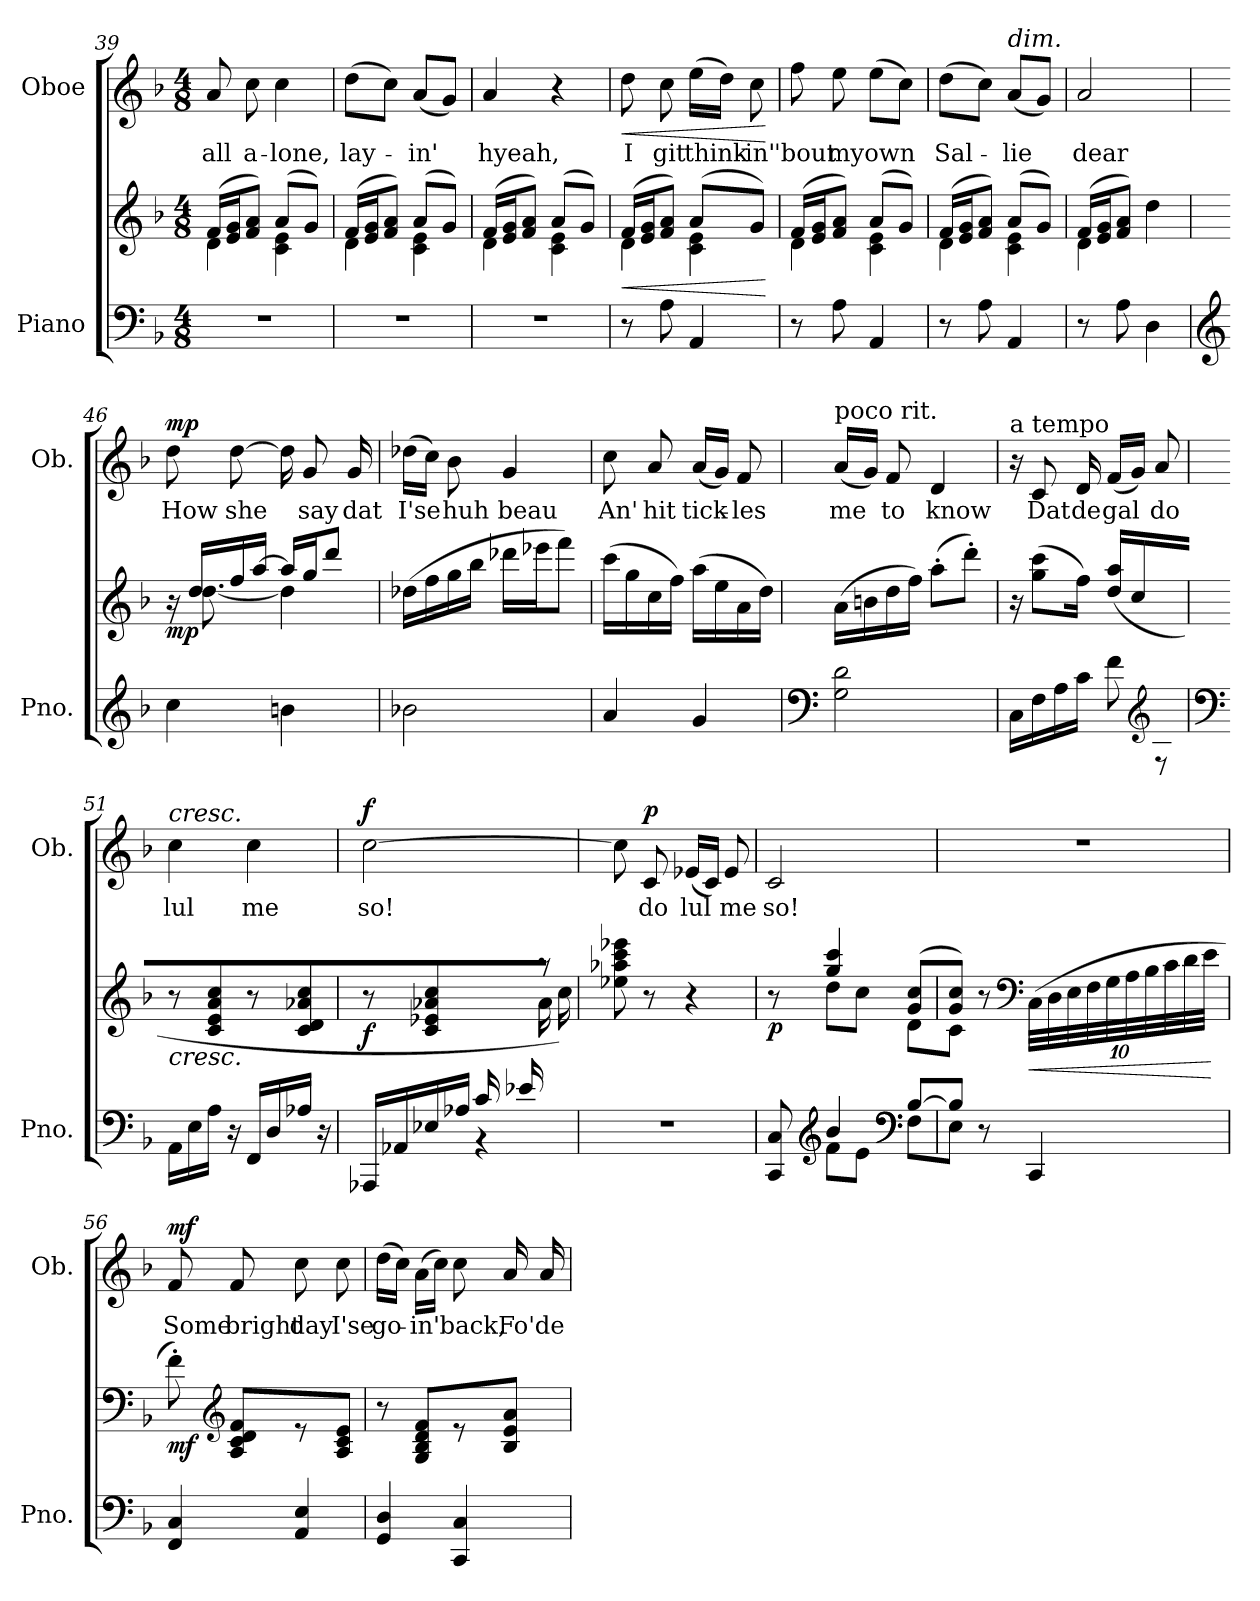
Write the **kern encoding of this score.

**kern	**kern	**dynam	**kern	**text	**dynam
*part2	*part2	*part2	*part1	*part1	*part1
*staff3	*staff2	*staff2/3	*staff1	*staff1	*staff1
*I"Piano	*	*	*I"Oboe	*	*
*I'Pno.	*	*	*I'Ob.	*	*
*clefF4	*clefG2	*	*clefG2	*	*
*k[b-]	*k[b-]	*	*k[b-]	*	*
*M4/8	*M4/8	*	*M4/8	*	*
=39	=39	=39	=39	=39	=39
*	*^	*	*	*	*
!	!	!	!	!	!LO:LY:b	!
2r	(16f/LL	4d\	.	8a/	all	.
.	16e/ 16g/J	.	.	.	.	.
!	!	!	!	!	!LO:LY:b	!
.	8f/ 8a/J)	.	.	8cc\	a-	.
!	!	!	!	!	!LO:LY:b	!
.	(8a/L	4c\ 4e\	.	4cc\	-lone,	.
.	8g/J)	.	.	.	.	.
=40	=40	=40	=40	=40	=40	=40
!	!	!	!	!	!LO:LY:b	!
2r	(16f/LL	4d\	.	(8dd\L	lay-	.
.	16e/ 16g/J	.	.	.	.	.
.	8f/ 8a/J)	.	.	8cc\J)	.	.
!	!	!	!	!	!LO:LY:b	!
.	(8a/L	4c\ 4e\	.	(8a/L	-in'	.
.	8g/J)	.	.	8g/J)	.	.
=41	=41	=41	=41	=41	=41	=41
!	!	!	!	!	!LO:LY:b	!
2r	(16f/LL	4d\	.	4a/	hyeah,	.
.	16e/ 16g/J	.	.	.	.	.
.	8f/ 8a/J)	.	.	.	.	.
.	(8a/L	4c\ 4e\	.	4r	.	.
.	8g/J)	.	.	.	.	.
=42	=42	=42	=42	=42	=42	=42
!	!	!	!LO:HP:b	!	!LO:LY:b	!LO:HP:b
8r	(16f/LL	4d\	<	8dd\	I	<
.	16e/ 16g/J	.	.	.	.	.
!	!	!	!	!	!LO:LY:b	!
8A\	8f/ 8a/J)	.	.	8cc\	git	.
!	!	!	!	!	!LO:LY:b	!
4AA/	(8a/L	4c\ 4e\	.	(16ee\LL	think-	.
.	.	.	.	16dd\JJ)	.	.
!	!	!	!	!	!LO:LY:b	!
.	8g/J)	.	.	8cc\	-in'	.
*	*v	*v	*	*	*	*
.	.	[	.	.	[
!!LO:LB:g=z
=43	=43	=43	=43	=43	=43
*	*^	*	*	*	*
!	!	!	!	!	!LO:LY:b	!
8r	(16f/LL	4d\	.	8ff\	'bout	.
.	16e/ 16g/J	.	.	.	.	.
!	!	!	!	!	!LO:LY:b	!
8A\	8f/ 8a/J)	.	.	8ee\	my	.
!	!	!	!	!	!LO:LY:b	!
4AA/	(8a/L	4c\ 4e\	.	(8ee\L	own	.
.	8g/J)	.	.	8cc\J)	.	.
=44	=44	=44	=44	=44	=44	=44
!	!	!	!	!	!LO:LY:b	!
8r	(16f/LL	4d\	.	(8dd\L	Sal-	.
.	16e/ 16g/J	.	.	.	.	.
8A\	8f/ 8a/J)	.	.	8cc\J)	.	.
!	!	!	!	!LO:TX:a:i:t=dim.	!	!
!	!	!	!	!	!LO:LY:b	!
4AA/	(8a/L	4c\ 4e\	.	(8a/L	-lie	.
.	8g/J)	.	.	8g/J)	.	.
=45	=45	=45	=45	=45	=45	=45
!	!	!	!	!	!LO:LY:b	!
8r	(16f/LL	4d\	.	2a/	dear	.
.	16e/ 16g/J	.	.	.	.	.
8A\	8f/ 8a/J)	.	.	.	.	.
4D\	4dd\	4ryy	.	.	.	.
=46	=46	=46	=46	=46	=46	=46
*clefG2	*	*	*	*	*	*
!	!	!	!LO:DY:b	!	!LO:LY:b	!LO:DY:a
4cc\	16r	16ryy	mp	8dd\	How	mp
.	16dd/LL	[8.dd\	.	.	.	.
!	!	!	!	!	!LO:LY:b	!
.	16ff/	.	.	[8dd\	she	.
.	[16aa/JJ	.	.	.	.	.
4bn\	16aa/LL]	4dd\]	.	16dd\]	.	.
!	!	!	!	!	!LO:LY:b	!
.	16gg/J	.	.	8g/	say	.
.	8ddd/J	.	.	.	.	.
!	!	!	!	!	!LO:LY:b	!
.	.	.	.	16g/	dat	.
*	*v	*v	*	*	*	*
=47	=47	=47	=47	=47	=47
!	!	!	!	!LO:LY:b	!
2b-X\	(16dd-X\LL	.	(16dd-X\LL	I'se	.
.	16ff\	.	16cc\JJ)	.	.
!	!	!	!	!LO:LY:b	!
.	16gg\	.	8b-\	huh	.
.	16bb-\JJ	.	.	.	.
!	!	!	!	!LO:LY:b	!
.	16ddd-X\LL	.	4g/	beau	.
.	16eee-X\J	.	.	.	.
.	8fff\J)	.	.	.	.
!!LO:PB:g=z
=48	=48	=48	=48	=48	=48
!	!	!	!	!LO:LY:b	!
4a/	(16ccc\LL	.	8cc\	An'	.
.	16gg\	.	.	.	.
!	!	!	!	!LO:LY:b	!
.	16cc\	.	8a/	hit	.
.	16ff\JJ)	.	.	.	.
!	!	!	!	!LO:LY:b	!
4g/	(16aa\LL	.	(16a/LL	tick-	.
.	16ee\	.	16g/JJ)	.	.
!	!	!	!	!LO:LY:b	!
.	16a\	.	8f/	-les	.
.	16dd\JJ)	.	.	.	.
=49	=49	=49	=49	=49	=49
*clefF4	*	*	*	*	*
!	!	!	!LO:TX:a:t=poco rit.	!	!
!	!	!	!	!LO:LY:b	!
2G\ 2d\	(16a\LL	.	(16a/LL	me	.
.	16bn\	.	16g/JJ)	.	.
!	!	!	!	!LO:LY:b	!
.	16dd\	.	8f/	to	.
.	16ff\JJ)	.	.	.	.
!	!	!	!	!LO:LY:b	!
.	(8aa'\L	.	4d/	know	.
.	8ddd'\J)	.	.	.	.
=50	=50	=50	=50	=50	=50
*^	*	*	*	*	*
!	!	!	!	!LO:TX:a:t=a tempo	!	!
4.ryy	16C\LL	16r	.	16r	.	.
!	!	!	!	!	!LO:LY:b	!
.	16F\	(8gg\ 8ccc\L	.	8c/	Dat	.
.	16A\	.	.	.	.	.
!	!	!	!	!	!LO:LY:b	!
.	16c\JJ	16ff\Jk)	.	16d/	de	.
!	!	!	!	!	!LO:LY:b	!
.	8f\	(16dd\ 16aa\LL	.	(16f/LL	gal	.
.	.	16cc\J	.	16g/JJ)	.	.
*clefG2	*	*	*	*	*	*
!	!	!	!	!	!LO:LY:b	!
8c/ 8a/J)	8r	8ryy	.	8a/	do	.
*v	*v	*	*	*	*	*
=51	=51	=51	=51	=51	=51
*clefF4	*	*	*	*	*
*^	*	*	*	*	*
!	!	!	!	!LO:TX:a:i:t=cresc.	!	!
!	!	!LO:TX:b:i:t=cresc.	!	!	!	!
!	!	!	!	!	!LO:LY:b	!
*v	*v	*	*	*	*	*
16AA\LL	8r	.	4cc\	lul	.
16E\	.	.	.	.	.
16A\JJ	8c/ 8e/ 8a/ 8cc/L	.	.	.	.
16r	.	.	.	.	.
!	!	!	!	!LO:LY:b	!
16FF/LL	8r	.	4cc\	me	.
16D/	.	.	.	.	.
16A-X/JJ	8c/ 8d/ 8a-X/ 8cc/J	.	.	.	.
16r	.	.	.	.	.
=52	=52	=52	=52	=52	=52
*^	*^	*	*	*	*
!	!	!	!	!LO:DY:b	!	!LO:LY:b	!LO:DY:a
(<16AAA-X/LL	4ryy	8r	4.ryy	f	[2cc\	so!	f
16AA-X/	.	.	.	.	.	.	.
16E-X/	.	4c/ 4e-X/ 4a-X/ 4cc/	.	.	.	.	.
16A-X/JJ	.	.	.	.	.	.	.
16c/LL	4r	.	.	.	.	.	.
16e-X/	.	.	.	.	.	.	.
8ryy	.	8raa	16a-\	.	.	.	.
.	.	.	16cc\JJ)	.	.	.	.
*v	*v	*	*	*	*	*	*
*	*v	*v	*	*	*	*
!!LO:LB:g=z
=53	=53	=53	=53	=53	=53
2r	8ee-X\ 8aa-X\ 8ccc\ 8eee-X\	.	8cc\]	.	.
!	!	!	!	!LO:LY:b	!LO:DY:a
.	8r	.	8c/	do	p
!	!	!	!	!LO:LY:b	!
.	4r	.	(16e-X/LL	lul	.
.	.	.	16c/JJ)	.	.
!	!	!	!	!LO:LY:b	!
.	.	.	8e-/	me	.
=54	=54	=54	=54	=54	=54
*^	*^	*	*	*	*
!	!	!	!	!LO:DY:b	!	!LO:LY:b	!
8CC/ 8C/	8ryy	8r	8ryy	p	2c/	so!	.
*clefG2	*	*	*	*	*	*	*
4b-/	8f\L	4gg/ 4ccc/	8dd\L	.	.	.	.
.	8e\J	.	8cc\J	.	.	.	.
*clefF4	*	*	*	*	*	*	*
[8B-/L	8F\L	(>8g/ 8cc/L	8d\L	.	.	.	.
=55	=55	=55	=55	=55	=55	=55	=55
8B-/J]	8E\J	8g/ 8cc/J)	8c\J	.	2r	.	.
8r	4.ryy	8r	4.ryy	.	.	.	.
*	*	*clefF4	*	*	*	*	*
*	*	*Xbrackettup	*	*	*	*	*
!	!	!	!	!LO:HP:b	!	!	!
4CC/	.	(40C\LLL	.	<	.	.	.
.	.	40D\	.	.	.	.	.
.	.	40E\	.	.	.	.	.
.	.	40F\	.	.	.	.	.
.	.	40G\	.	.	.	.	.
.	.	40A\	.	.	.	.	.
.	.	40B-\	.	.	.	.	.
.	.	40c\	.	.	.	.	.
.	.	40d\	.	.	.	.	.
.	.	40e\JJJ	.	.	.	.	.
*v	*v	*	*	*	*	*	*
*	*v	*v	*	*	*	*
.	.	[	.	.	.
=56	=56	=56	=56	=56	=56
!	!	!LO:DY:b	!	!LO:LY:b	!LO:DY:a
4FF/ 4C/	8f'\)	mf	8f/	Some	mf
*	*clefG2	*	*	*	*
!	!	!	!	!LO:LY:b	!
.	8A/ 8c/ 8d/ 8f/L	.	8f/	bright	.
!	!	!	!	!LO:LY:b	!
4AA/ 4E/	8r	.	8cc\	day	.
!	!	!	!	!LO:LY:b	!
.	8A/ 8c/ 8e/J	.	8cc\	I'se	.
!!LO:LB:g=z
=57	=57	=57	=57	=57	=57
!	!	!	!	!LO:LY:b	!
4GG/ 4D/	8r	.	(16dd\LL	go-	.
.	.	.	16cc\JJ)	.	.
!	!	!	!	!LO:LY:b	!
.	8G/ 8B-/ 8d/ 8f/L	.	(16a\LL	-in'	.
.	.	.	16cc\JJ)	.	.
!	!	!	!	!LO:LY:b	!
4CC/ 4C/	8r	.	8cc\	back,	.
!	!	!	!	!LO:LY:b	!
.	8B-/ 8e/ 8a/J	.	16a/	Fo'	.
!	!	!	!	!LO:LY:b	!
.	.	.	16a/	de	.
=	=	=	=	=	=
*-	*-	*-	*-	*-	*-
